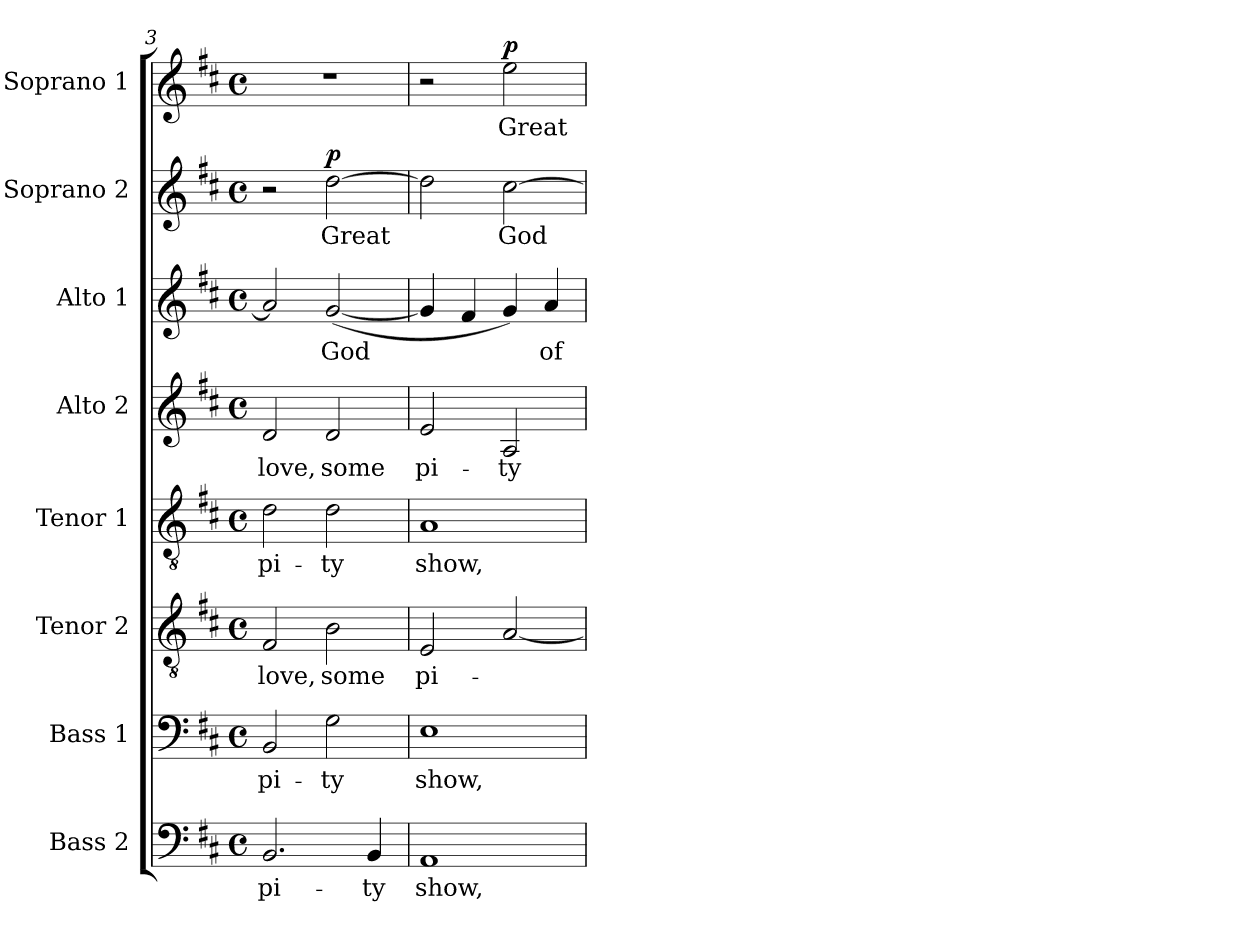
**kern	**text	**kern	**text	**kern	**text	**kern	**text	**kern	**text	**kern	**text	**kern	**text	**dynam	**kern	**text	**dynam
*part8	*part8	*part7	*part7	*part6	*part6	*part5	*part5	*part4	*part4	*part3	*part3	*part2	*part2	*part2	*part1	*part1	*part1
*staff8	*staff8	*staff7	*staff7	*staff6	*staff6	*staff5	*staff5	*staff4	*staff4	*staff3	*staff3	*staff2	*staff2	*staff2	*staff1	*staff1	*staff1
*I"Bass 2	*	*I"Bass 1	*	*I"Tenor 2	*	*I"Tenor 1	*	*I"Alto 2	*	*I"Alto 1	*	*I"Soprano 2	*	*	*I"Soprano 1	*	*
*I'B2.	*	*I'B1.	*	*I'T2.	*	*I'T1.	*	*I'A2.	*	*I'A1.	*	*I'S2.	*	*	*I'S1.	*	*
*clefF4	*	*clefF4	*	*clefGv2	*	*clefGv2	*	*clefG2	*	*clefG2	*	*clefG2	*	*	*clefG2	*	*
*	*	*	*	*ITrd7c12	*	*ITrd7c12	*	*	*	*	*	*	*	*	*	*	*
*k[f#c#]	*	*k[f#c#]	*	*k[f#c#]	*	*k[f#c#]	*	*k[f#c#]	*	*k[f#c#]	*	*k[f#c#]	*	*	*k[f#c#]	*	*
*D:	*	*D:	*	*D:	*	*D:	*	*D:	*	*D:	*	*D:	*	*	*D:	*	*
*M4/4	*	*M4/4	*	*M4/4	*	*M4/4	*	*M4/4	*	*M4/4	*	*M4/4	*	*	*M4/4	*	*
*met(c)	*	*met(c)	*	*met(c)	*	*met(c)	*	*met(c)	*	*met(c)	*	*met(c)	*	*	*met(c)	*	*
=3	=3	=3	=3	=3	=3	=3	=3	=3	=3	=3	=3	=3	=3	=3	=3	=3	=3
!	!LO:LY:b:color=#000000	!	!	!	!	!	!	!	!	!	!	!	!	!	!	!	!
!	!	!	!LO:LY:b:color=#000000	!	!	!	!	!	!	!	!	!	!	!	!	!	!
!	!	!	!	!	!LO:LY:b:color=#000000	!	!	!	!	!	!	!	!	!	!	!	!
!	!	!	!	!	!	!	!LO:LY:b:color=#000000	!	!	!	!	!	!	!	!	!	!
!	!	!	!	!	!	!	!	!	!LO:LY:b:color=#000000	!	!	!	!	!	!	!	!
2.BBi/	pi-	2BBi/	pi-	2FF#i/	love,	2Di\	pi-	2di/	love,	2ai/]	.	2r	.	.	1r	.	.
!	!	!	!LO:LY:b:color=#000000	!	!	!	!	!	!	!	!	!	!	!	!	!	!
!	!	!	!	!	!LO:LY:b:color=#000000	!	!	!	!	!	!	!	!	!	!	!	!
!	!	!	!	!	!	!	!LO:LY:b:color=#000000	!	!	!	!	!	!	!	!	!	!
!	!	!	!	!	!	!	!	!	!LO:LY:b:color=#000000	!	!	!	!	!	!	!	!
!	!	!	!	!	!	!	!	!	!	!	!LO:LY:b:color=#000000	!	!	!	!	!	!
!	!	!	!	!	!	!	!	!	!	!	!	!	!LO:LY:b:color=#000000	!	!	!	!
.	.	2Gi\	-ty	2BBi\	some	2Di\	-ty	2di/	some	([2gi/	God	[2ddi\	Great	p	.	.	.
!	!LO:LY:b:color=#000000	!	!	!	!	!	!	!	!	!	!	!	!	!	!	!	!
4BBi/	-ty	.	.	.	.	.	.	.	.	.	.	.	.	.	.	.	.
=4	=4	=4	=4	=4	=4	=4	=4	=4	=4	=4	=4	=4	=4	=4	=4	=4	=4
!	!LO:LY:b:color=#000000	!	!	!	!	!	!	!	!	!	!	!	!	!	!	!	!
!	!	!	!LO:LY:b:color=#000000	!	!	!	!	!	!	!	!	!	!	!	!	!	!
!	!	!	!	!	!LO:LY:b:color=#000000	!	!	!	!	!	!	!	!	!	!	!	!
!	!	!	!	!	!	!	!LO:LY:b:color=#000000	!	!	!	!	!	!	!	!	!	!
!	!	!	!	!	!	!	!	!	!LO:LY:b:color=#000000	!	!	!	!	!	!	!	!
1AAi	show,	1Ei	show,	2EEi/	pi-	1AAi	show,	2ei/	pi-	4gi/]	.	2ddi\]	.	.	2r	.	.
.	.	.	.	.	.	.	.	.	.	4f#i/	.	.	.	.	.	.	.
!	!	!	!	!	!	!	!	!	!LO:LY:b:color=#000000	!	!	!	!	!	!	!	!
!	!	!	!	!	!	!	!	!	!	!	!	!	!LO:LY:b:color=#000000	!	!	!	!
!	!	!	!	!	!	!	!	!	!	!	!	!	!	!	!	!LO:LY:b:color=#000000	!
.	.	.	.	[2AAi/	.	.	.	2Ai/	-ty	4gi/)	.	[2cc#i\	God	.	2eei\	Great	p
!	!	!	!	!	!	!	!	!	!	!	!LO:LY:b:color=#000000	!	!	!	!	!	!
.	.	.	.	.	.	.	.	.	.	4ai/	of	.	.	.	.	.	.
=	=	=	=	=	=	=	=	=	=	=	=	=	=	=	=	=	=
*-	*-	*-	*-	*-	*-	*-	*-	*-	*-	*-	*-	*-	*-	*-	*-	*-	*-
